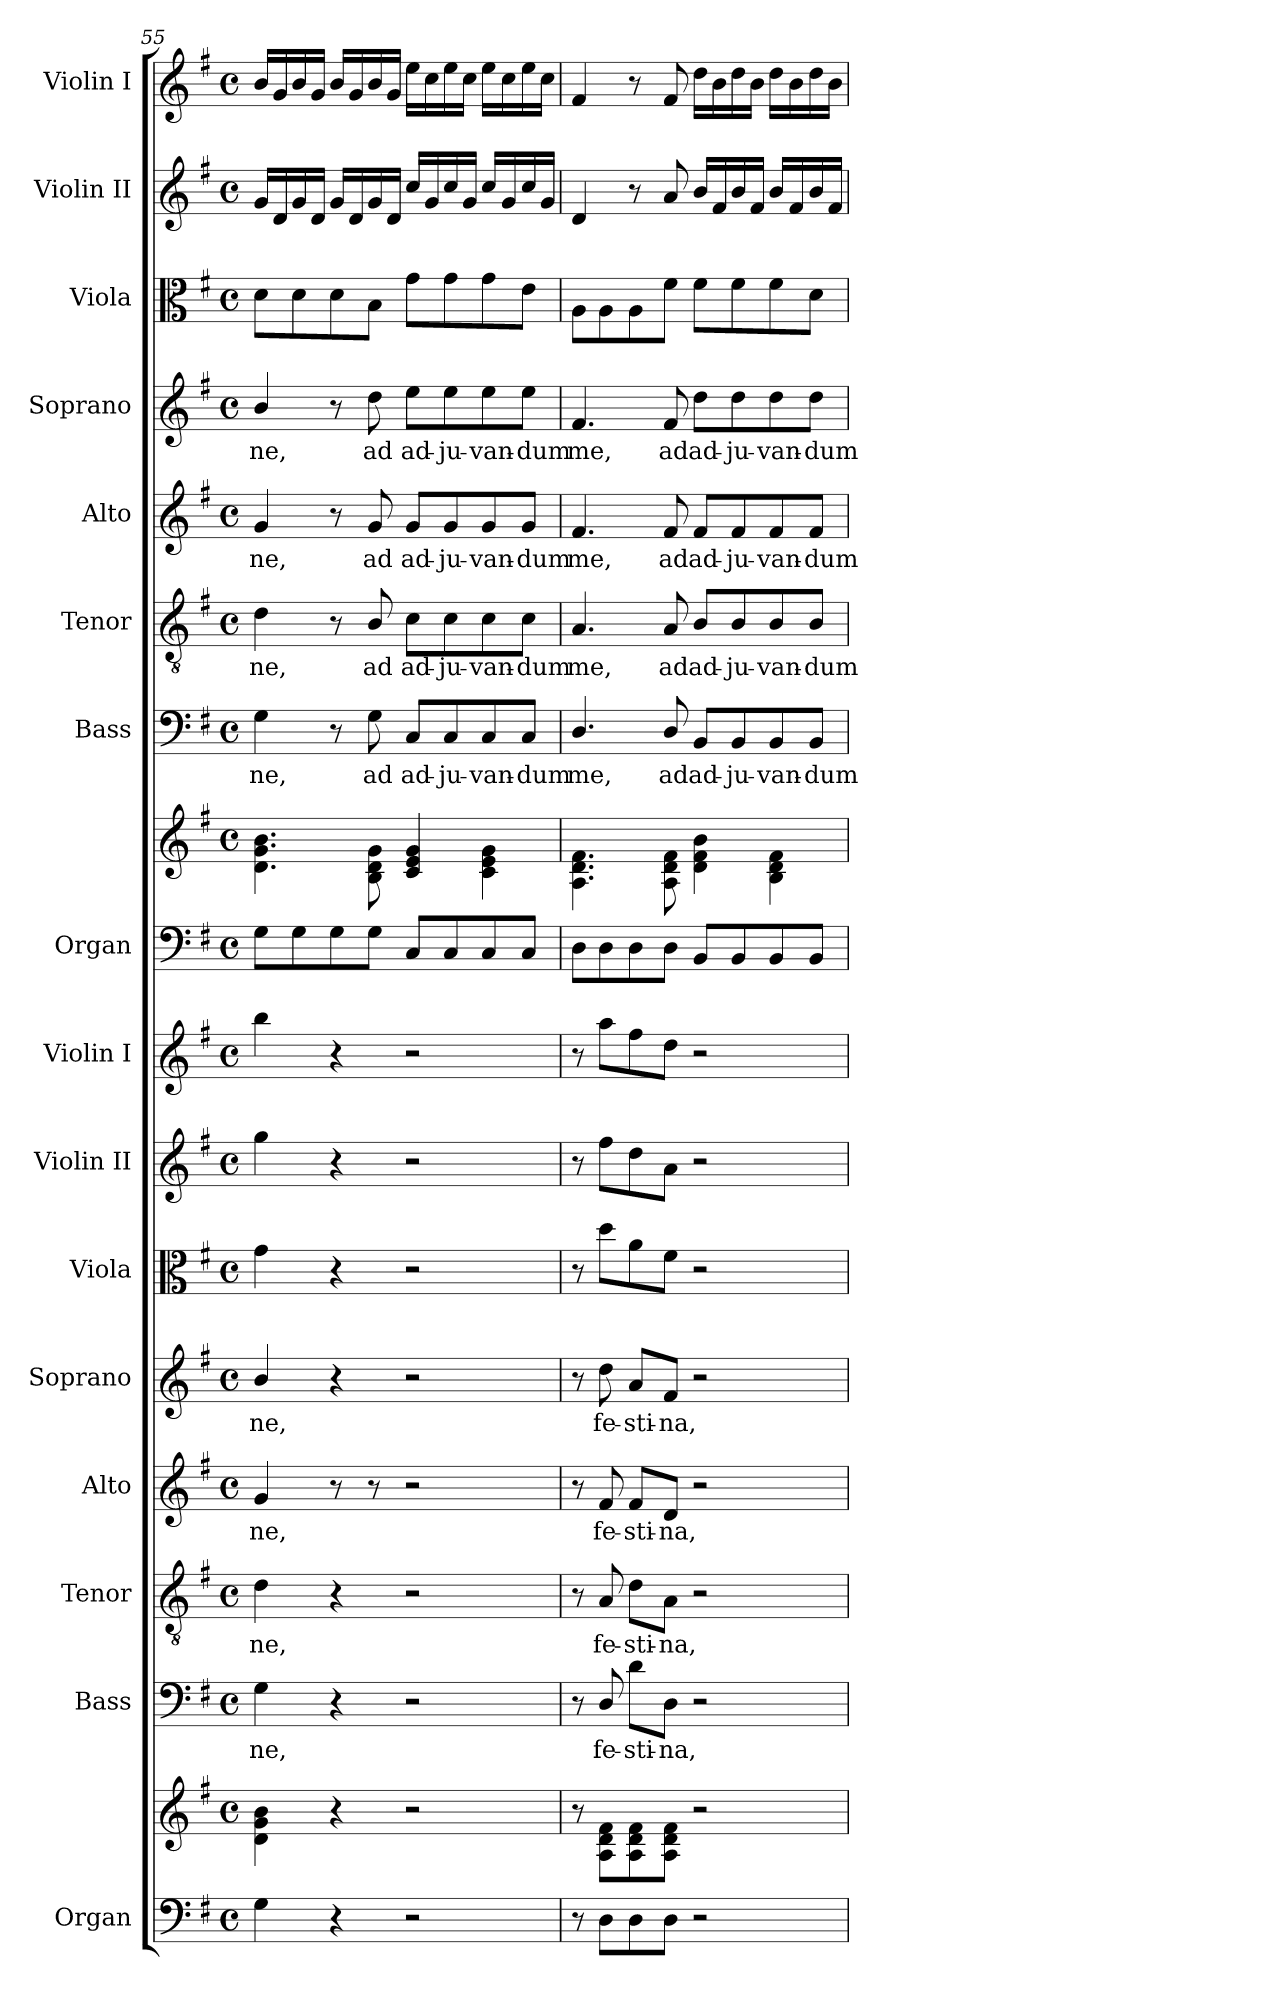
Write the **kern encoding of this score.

**kern	**kern	**kern	**text	**kern	**text	**kern	**text	**kern	**text	**kern	**kern	**kern	**kern	**kern	**kern	**text	**kern	**text	**kern	**text	**kern	**text	**kern	**kern	**kern
*part16	*part16	*part15	*part15	*part14	*part14	*part13	*part13	*part12	*part12	*part11	*part10	*part9	*part8	*part8	*part7	*part7	*part6	*part6	*part5	*part5	*part4	*part4	*part3	*part2	*part1
*staff18	*staff17	*staff16	*staff16	*staff15	*staff15	*staff14	*staff14	*staff13	*staff13	*staff12	*staff11	*staff10	*staff9	*staff8	*staff7	*staff7	*staff6	*staff6	*staff5	*staff5	*staff4	*staff4	*staff3	*staff2	*staff1
*I"Organ	*	*I"Bass	*	*I"Tenor	*	*I"Alto	*	*I"Soprano	*	*I"Viola	*I"Violin II	*I"Violin I	*I"Organ	*	*I"Bass	*	*I"Tenor	*	*I"Alto	*	*I"Soprano	*	*I"Viola	*I"Violin II	*I"Violin I
*I'Org.	*	*I'B.	*	*I'T.	*	*I'A.	*	*I'S.	*	*I'Vla.	*I'Vln. II	*I'Vln. I	*I'Org.	*	*I'B.	*	*I'T.	*	*I'A.	*	*I'S.	*	*I'Vla.	*I'Vln. II	*I'Vln. I
!!LO:PB:g=z
*clefF4	*clefG2	*clefF4	*	*clefGv2	*	*clefG2	*	*clefG2	*	*clefC3	*clefG2	*clefG2	*clefF4	*clefG2	*clefF4	*	*clefGv2	*	*clefG2	*	*clefG2	*	*clefC3	*clefG2	*clefG2
*	*	*	*	*ITrd7c12	*	*	*	*	*	*	*	*	*	*	*	*	*ITrd7c12	*	*	*	*	*	*	*	*
*k[f#]	*k[f#]	*k[f#]	*	*k[f#]	*	*k[f#]	*	*k[f#]	*	*k[f#]	*k[f#]	*k[f#]	*k[f#]	*k[f#]	*k[f#]	*	*k[f#]	*	*k[f#]	*	*k[f#]	*	*k[f#]	*k[f#]	*k[f#]
*G:	*G:	*G:	*	*G:	*	*G:	*	*G:	*	*G:	*G:	*G:	*G:	*G:	*G:	*	*G:	*	*G:	*	*G:	*	*G:	*G:	*G:
*M4/4	*M4/4	*M4/4	*	*M4/4	*	*M4/4	*	*M4/4	*	*M4/4	*M4/4	*M4/4	*M4/4	*M4/4	*M4/4	*	*M4/4	*	*M4/4	*	*M4/4	*	*M4/4	*M4/4	*M4/4
*met(c)	*met(c)	*met(c)	*	*met(c)	*	*met(c)	*	*met(c)	*	*met(c)	*met(c)	*met(c)	*met(c)	*met(c)	*met(c)	*	*met(c)	*	*met(c)	*	*met(c)	*	*met(c)	*met(c)	*met(c)
=55	=55	=55	=55	=55	=55	=55	=55	=55	=55	=55	=55	=55	=55	=55	=55	=55	=55	=55	=55	=55	=55	=55	=55	=55	=55
!	!	!	!LO:LY:b:color=#000000	!	!	!	!	!	!	!	!	!	!	!	!	!	!	!	!	!	!	!	!	!	!
!	!	!	!	!	!LO:LY:b:color=#000000	!	!	!	!	!	!	!	!	!	!	!	!	!	!	!	!	!	!	!	!
!	!	!	!	!	!	!	!LO:LY:b:color=#000000	!	!	!	!	!	!	!	!	!	!	!	!	!	!	!	!	!	!
!	!	!	!	!	!	!	!	!	!LO:LY:b:color=#000000	!	!	!	!	!	!	!	!	!	!	!	!	!	!	!	!
!	!	!	!	!	!	!	!	!	!	!	!	!	!	!	!	!LO:LY:b:color=#000000	!	!	!	!	!	!	!	!	!
!	!	!	!	!	!	!	!	!	!	!	!	!	!	!	!	!	!	!LO:LY:b:color=#000000	!	!	!	!	!	!	!
!	!	!	!	!	!	!	!	!	!	!	!	!	!	!	!	!	!	!	!	!LO:LY:b:color=#000000	!	!	!	!	!
!	!	!	!	!	!	!	!	!	!	!	!	!	!	!	!	!	!	!	!	!	!	!LO:LY:b:color=#000000	!	!	!
4Gi\	4di\ 4gi 4bi	4Gi\	-ne,	4Di\	-ne,	4gi/	-ne,	4bi/	-ne,	4gi\	4ggi\	4bbi\	8Gi\L	4.di\ 4.gi 4.bi	4Gi\	-ne,	4Di\	-ne,	4gi/	-ne,	4bi/	-ne,	8di\L	16gi/LL	16bi/LL
.	.	.	.	.	.	.	.	.	.	.	.	.	.	.	.	.	.	.	.	.	.	.	.	16di/	16gi/
.	.	.	.	.	.	.	.	.	.	.	.	.	8Gi\	.	.	.	.	.	.	.	.	.	8di\	16gi/	16bi/
.	.	.	.	.	.	.	.	.	.	.	.	.	.	.	.	.	.	.	.	.	.	.	.	16di/JJ	16gi/JJ
4r	4r	4r	.	4r	.	8r	.	4r	.	4r	4r	4r	8Gi\	.	8r	.	8r	.	8r	.	8r	.	8di\	16gi/LL	16bi/LL
.	.	.	.	.	.	.	.	.	.	.	.	.	.	.	.	.	.	.	.	.	.	.	.	16di/	16gi/
!	!	!	!	!	!	!	!	!	!	!	!	!	!	!	!	!LO:LY:b:color=#000000	!	!	!	!	!	!	!	!	!
!	!	!	!	!	!	!	!	!	!	!	!	!	!	!	!	!	!	!LO:LY:b:color=#000000	!	!	!	!	!	!	!
!	!	!	!	!	!	!	!	!	!	!	!	!	!	!	!	!	!	!	!	!LO:LY:b:color=#000000	!	!	!	!	!
!	!	!	!	!	!	!	!	!	!	!	!	!	!	!	!	!	!	!	!	!	!	!LO:LY:b:color=#000000	!	!	!
.	.	.	.	.	.	8r	.	.	.	.	.	.	8Gi\J	8Bi\ 8di 8gi	8Gi\	ad	8BBi/	ad	8gi/	ad	8ddi\	ad	8Bi\J	16gi/	16bi/
.	.	.	.	.	.	.	.	.	.	.	.	.	.	.	.	.	.	.	.	.	.	.	.	16di/JJ	16gi/JJ
!	!	!	!	!	!	!	!	!	!	!	!	!	!	!	!	!LO:LY:b:color=#000000	!	!	!	!	!	!	!	!	!
!	!	!	!	!	!	!	!	!	!	!	!	!	!	!	!	!	!	!LO:LY:b:color=#000000	!	!	!	!	!	!	!
!	!	!	!	!	!	!	!	!	!	!	!	!	!	!	!	!	!	!	!	!LO:LY:b:color=#000000	!	!	!	!	!
!	!	!	!	!	!	!	!	!	!	!	!	!	!	!	!	!	!	!	!	!	!	!LO:LY:b:color=#000000	!	!	!
2r	2r	2r	.	2r	.	2r	.	2r	.	2r	2r	2r	8Ci/L	4ci/ 4ei 4gi	8Ci/L	ad-	8Ci\L	ad-	8gi/L	ad-	8eei\L	ad-	8gi\L	16cci/LL	16eei\LL
.	.	.	.	.	.	.	.	.	.	.	.	.	.	.	.	.	.	.	.	.	.	.	.	16gi/	16cci\
!	!	!	!	!	!	!	!	!	!	!	!	!	!	!	!	!LO:LY:b:color=#000000	!	!	!	!	!	!	!	!	!
!	!	!	!	!	!	!	!	!	!	!	!	!	!	!	!	!	!	!LO:LY:b:color=#000000	!	!	!	!	!	!	!
!	!	!	!	!	!	!	!	!	!	!	!	!	!	!	!	!	!	!	!	!LO:LY:b:color=#000000	!	!	!	!	!
!	!	!	!	!	!	!	!	!	!	!	!	!	!	!	!	!	!	!	!	!	!	!LO:LY:b:color=#000000	!	!	!
.	.	.	.	.	.	.	.	.	.	.	.	.	8Ci/	.	8Ci/	-ju-	8Ci\	-ju-	8gi/	-ju-	8eei\	-ju-	8gi\	16cci/	16eei\
.	.	.	.	.	.	.	.	.	.	.	.	.	.	.	.	.	.	.	.	.	.	.	.	16gi/JJ	16cci\JJ
!	!	!	!	!	!	!	!	!	!	!	!	!	!	!	!	!LO:LY:b:color=#000000	!	!	!	!	!	!	!	!	!
!	!	!	!	!	!	!	!	!	!	!	!	!	!	!	!	!	!	!LO:LY:b:color=#000000	!	!	!	!	!	!	!
!	!	!	!	!	!	!	!	!	!	!	!	!	!	!	!	!	!	!	!	!LO:LY:b:color=#000000	!	!	!	!	!
!	!	!	!	!	!	!	!	!	!	!	!	!	!	!	!	!	!	!	!	!	!	!LO:LY:b:color=#000000	!	!	!
.	.	.	.	.	.	.	.	.	.	.	.	.	8Ci/	4ci\ 4ei 4gi	8Ci/	-van-	8Ci\	-van-	8gi/	-van-	8eei\	-van-	8gi\	16cci/LL	16eei\LL
.	.	.	.	.	.	.	.	.	.	.	.	.	.	.	.	.	.	.	.	.	.	.	.	16gi/	16cci\
!	!	!	!	!	!	!	!	!	!	!	!	!	!	!	!	!LO:LY:b:color=#000000	!	!	!	!	!	!	!	!	!
!	!	!	!	!	!	!	!	!	!	!	!	!	!	!	!	!	!	!LO:LY:b:color=#000000	!	!	!	!	!	!	!
!	!	!	!	!	!	!	!	!	!	!	!	!	!	!	!	!	!	!	!	!LO:LY:b:color=#000000	!	!	!	!	!
!	!	!	!	!	!	!	!	!	!	!	!	!	!	!	!	!	!	!	!	!	!	!LO:LY:b:color=#000000	!	!	!
.	.	.	.	.	.	.	.	.	.	.	.	.	8Ci/J	.	8Ci/J	-dum	8Ci\J	-dum	8gi/J	-dum	8eei\J	-dum	8ei\J	16cci/	16eei\
.	.	.	.	.	.	.	.	.	.	.	.	.	.	.	.	.	.	.	.	.	.	.	.	16gi/JJ	16cci\JJ
=56	=56	=56	=56	=56	=56	=56	=56	=56	=56	=56	=56	=56	=56	=56	=56	=56	=56	=56	=56	=56	=56	=56	=56	=56	=56
!	!	!	!	!	!	!	!	!	!	!	!	!	!	!	!	!LO:LY:b:color=#000000	!	!	!	!	!	!	!	!	!
!	!	!	!	!	!	!	!	!	!	!	!	!	!	!	!	!	!	!LO:LY:b:color=#000000	!	!	!	!	!	!	!
!	!	!	!	!	!	!	!	!	!	!	!	!	!	!	!	!	!	!	!	!LO:LY:b:color=#000000	!	!	!	!	!
!	!	!	!	!	!	!	!	!	!	!	!	!	!	!	!	!	!	!	!	!	!	!LO:LY:b:color=#000000	!	!	!
8r	8r	8r	.	8r	.	8r	.	8r	.	8r	8r	8r	8Di\L	4.Ai\ 4.di 4.f#i	4.Di/	me,	4.AAi/	me,	4.f#i/	me,	4.f#i/	me,	8Ai\L	4di/	4f#i/
!	!	!	!LO:LY:b:color=#000000	!	!	!	!	!	!	!	!	!	!	!	!	!	!	!	!	!	!	!	!	!	!
!	!	!	!	!	!LO:LY:b:color=#000000	!	!	!	!	!	!	!	!	!	!	!	!	!	!	!	!	!	!	!	!
!	!	!	!	!	!	!	!LO:LY:b:color=#000000	!	!	!	!	!	!	!	!	!	!	!	!	!	!	!	!	!	!
!	!	!	!	!	!	!	!	!	!LO:LY:b:color=#000000	!	!	!	!	!	!	!	!	!	!	!	!	!	!	!	!
8Di\L	8Ai\ 8di 8f#iL	8Di/	fe-	8AAi/	fe-	8f#i/	fe-	8ddi\	fe-	8ddi\L	8ff#i\L	8aai\L	8Di\	.	.	.	.	.	.	.	.	.	8Ai\	.	.
!	!	!	!LO:LY:b:color=#000000	!	!	!	!	!	!	!	!	!	!	!	!	!	!	!	!	!	!	!	!	!	!
!	!	!	!	!	!LO:LY:b:color=#000000	!	!	!	!	!	!	!	!	!	!	!	!	!	!	!	!	!	!	!	!
!	!	!	!	!	!	!	!LO:LY:b:color=#000000	!	!	!	!	!	!	!	!	!	!	!	!	!	!	!	!	!	!
!	!	!	!	!	!	!	!	!	!LO:LY:b:color=#000000	!	!	!	!	!	!	!	!	!	!	!	!	!	!	!	!
8Di\	8Ai\ 8di 8f#i	8di\L	-sti-	8Di\L	-sti-	8f#i/L	-sti-	8ai/L	-sti-	8ai\	8ddi\	8ff#i\	8Di\	.	.	.	.	.	.	.	.	.	8Ai\	8r	8r
!	!	!	!LO:LY:b:color=#000000	!	!	!	!	!	!	!	!	!	!	!	!	!	!	!	!	!	!	!	!	!	!
!	!	!	!	!	!LO:LY:b:color=#000000	!	!	!	!	!	!	!	!	!	!	!	!	!	!	!	!	!	!	!	!
!	!	!	!	!	!	!	!LO:LY:b:color=#000000	!	!	!	!	!	!	!	!	!	!	!	!	!	!	!	!	!	!
!	!	!	!	!	!	!	!	!	!LO:LY:b:color=#000000	!	!	!	!	!	!	!	!	!	!	!	!	!	!	!	!
!	!	!	!	!	!	!	!	!	!	!	!	!	!	!	!	!LO:LY:b:color=#000000	!	!	!	!	!	!	!	!	!
!	!	!	!	!	!	!	!	!	!	!	!	!	!	!	!	!	!	!LO:LY:b:color=#000000	!	!	!	!	!	!	!
!	!	!	!	!	!	!	!	!	!	!	!	!	!	!	!	!	!	!	!	!LO:LY:b:color=#000000	!	!	!	!	!
!	!	!	!	!	!	!	!	!	!	!	!	!	!	!	!	!	!	!	!	!	!	!LO:LY:b:color=#000000	!	!	!
8Di\J	8Ai\ 8di 8f#iJ	8Di\J	-na,	8AAi\J	-na,	8di/J	-na,	8f#i/J	-na,	8f#i\J	8ai\J	8ddi\J	8Di\J	8Ai\ 8di 8f#i	8Di/	ad	8AAi/	ad	8f#i/	ad	8f#i/	ad	8f#i\J	8ai/	8f#i/
!	!	!	!	!	!	!	!	!	!	!	!	!	!	!	!	!LO:LY:b:color=#000000	!	!	!	!	!	!	!	!	!
!	!	!	!	!	!	!	!	!	!	!	!	!	!	!	!	!	!	!LO:LY:b:color=#000000	!	!	!	!	!	!	!
!	!	!	!	!	!	!	!	!	!	!	!	!	!	!	!	!	!	!	!	!LO:LY:b:color=#000000	!	!	!	!	!
!	!	!	!	!	!	!	!	!	!	!	!	!	!	!	!	!	!	!	!	!	!	!LO:LY:b:color=#000000	!	!	!
2r	2r	2r	.	2r	.	2r	.	2r	.	2r	2r	2r	8BBi/L	4di\ 4f#i 4bi	8BBi/L	ad-	8BBi/L	ad-	8f#i/L	ad-	8ddi\L	ad-	8f#i\L	16bi/LL	16ddi\LL
.	.	.	.	.	.	.	.	.	.	.	.	.	.	.	.	.	.	.	.	.	.	.	.	16f#i/	16bi\
!	!	!	!	!	!	!	!	!	!	!	!	!	!	!	!	!LO:LY:b:color=#000000	!	!	!	!	!	!	!	!	!
!	!	!	!	!	!	!	!	!	!	!	!	!	!	!	!	!	!	!LO:LY:b:color=#000000	!	!	!	!	!	!	!
!	!	!	!	!	!	!	!	!	!	!	!	!	!	!	!	!	!	!	!	!LO:LY:b:color=#000000	!	!	!	!	!
!	!	!	!	!	!	!	!	!	!	!	!	!	!	!	!	!	!	!	!	!	!	!LO:LY:b:color=#000000	!	!	!
.	.	.	.	.	.	.	.	.	.	.	.	.	8BBi/	.	8BBi/	-ju-	8BBi/	-ju-	8f#i/	-ju-	8ddi\	-ju-	8f#i\	16bi/	16ddi\
.	.	.	.	.	.	.	.	.	.	.	.	.	.	.	.	.	.	.	.	.	.	.	.	16f#i/JJ	16bi\JJ
!	!	!	!	!	!	!	!	!	!	!	!	!	!	!	!	!LO:LY:b:color=#000000	!	!	!	!	!	!	!	!	!
!	!	!	!	!	!	!	!	!	!	!	!	!	!	!	!	!	!	!LO:LY:b:color=#000000	!	!	!	!	!	!	!
!	!	!	!	!	!	!	!	!	!	!	!	!	!	!	!	!	!	!	!	!LO:LY:b:color=#000000	!	!	!	!	!
!	!	!	!	!	!	!	!	!	!	!	!	!	!	!	!	!	!	!	!	!	!	!LO:LY:b:color=#000000	!	!	!
.	.	.	.	.	.	.	.	.	.	.	.	.	8BBi/	4Bi\ 4di 4f#i	8BBi/	-van-	8BBi/	-van-	8f#i/	-van-	8ddi\	-van-	8f#i\	16bi/LL	16ddi\LL
.	.	.	.	.	.	.	.	.	.	.	.	.	.	.	.	.	.	.	.	.	.	.	.	16f#i/	16bi\
!	!	!	!	!	!	!	!	!	!	!	!	!	!	!	!	!LO:LY:b:color=#000000	!	!	!	!	!	!	!	!	!
!	!	!	!	!	!	!	!	!	!	!	!	!	!	!	!	!	!	!LO:LY:b:color=#000000	!	!	!	!	!	!	!
!	!	!	!	!	!	!	!	!	!	!	!	!	!	!	!	!	!	!	!	!LO:LY:b:color=#000000	!	!	!	!	!
!	!	!	!	!	!	!	!	!	!	!	!	!	!	!	!	!	!	!	!	!	!	!LO:LY:b:color=#000000	!	!	!
.	.	.	.	.	.	.	.	.	.	.	.	.	8BBi/J	.	8BBi/J	-dum	8BBi/J	-dum	8f#i/J	-dum	8ddi\J	-dum	8di\J	16bi/	16ddi\
.	.	.	.	.	.	.	.	.	.	.	.	.	.	.	.	.	.	.	.	.	.	.	.	16f#i/JJ	16bi\JJ
=	=	=	=	=	=	=	=	=	=	=	=	=	=	=	=	=	=	=	=	=	=	=	=	=	=
*-	*-	*-	*-	*-	*-	*-	*-	*-	*-	*-	*-	*-	*-	*-	*-	*-	*-	*-	*-	*-	*-	*-	*-	*-	*-
